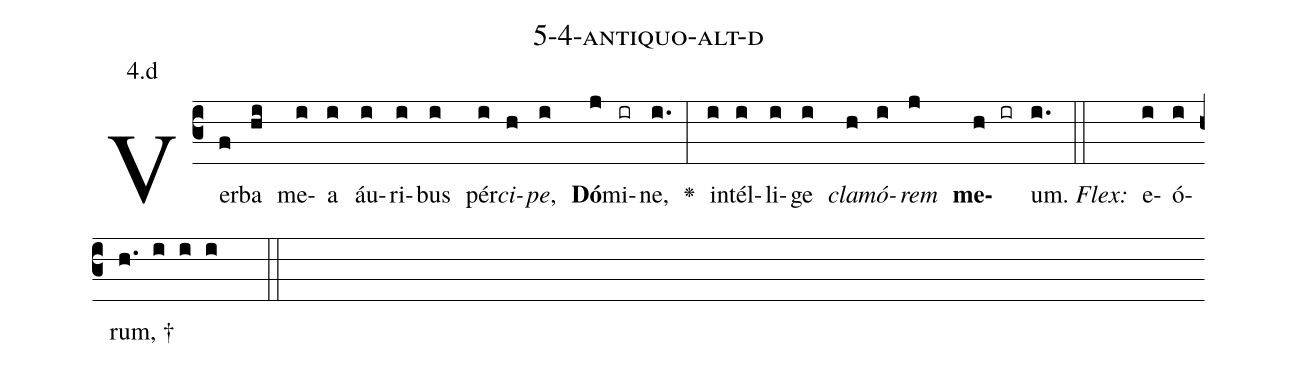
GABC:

name: 5-4-antiquo-alt-d;
annotation: 4.d;
%%
(c3)Ver(f)ba(hi) me(i)a(i) áu(i)ri(i)bus(i) pér(i)<i>ci</i>(h)<i>pe</i>,(i) <b>Dó</b>(j)mi(ir)ne,(i.) <v>\greheightstar</v>(:) in(i)tél(i)li(i)ge(i) <i>cla</i>(h)<i>mó</i>(i)<i>rem</i>(j) <b>me</b>(h ir)um.(i.) (::)
<i>Flex:</i>()  e(i)ó(i)rum, †(h. i i i  ::)

%E(i) u(h) o(i) u(j) a(h) e.(i.) (::)
